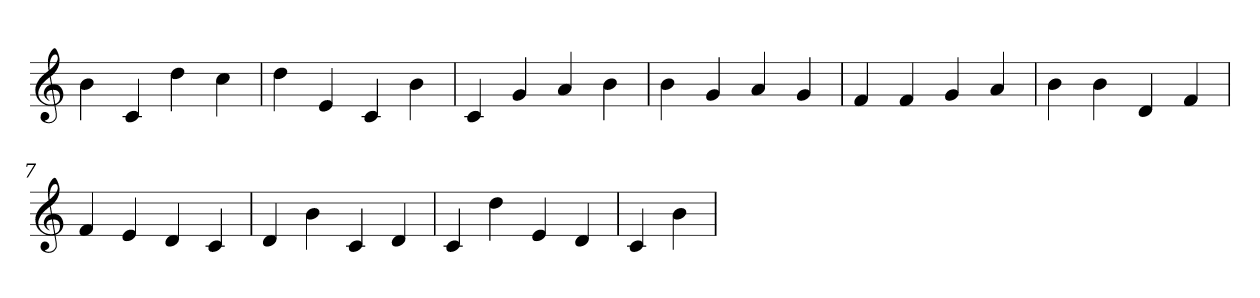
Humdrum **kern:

**kern
*part1
*staff1
*clefG2
=1
4b
4c
4dd
4cc
=2
4dd
4e
4c
4b
=3
4c
4g
4a
4b
=4
4b
4g
4a
4g
=5
4f
4f
4g
4a
=6
4b
4b
4d
4f
=7
4f
4e
4d
4c
=8
4d
4b
4c
4d
=9
4c
4dd
4e
4d
=10
4c
4b
=
*-
